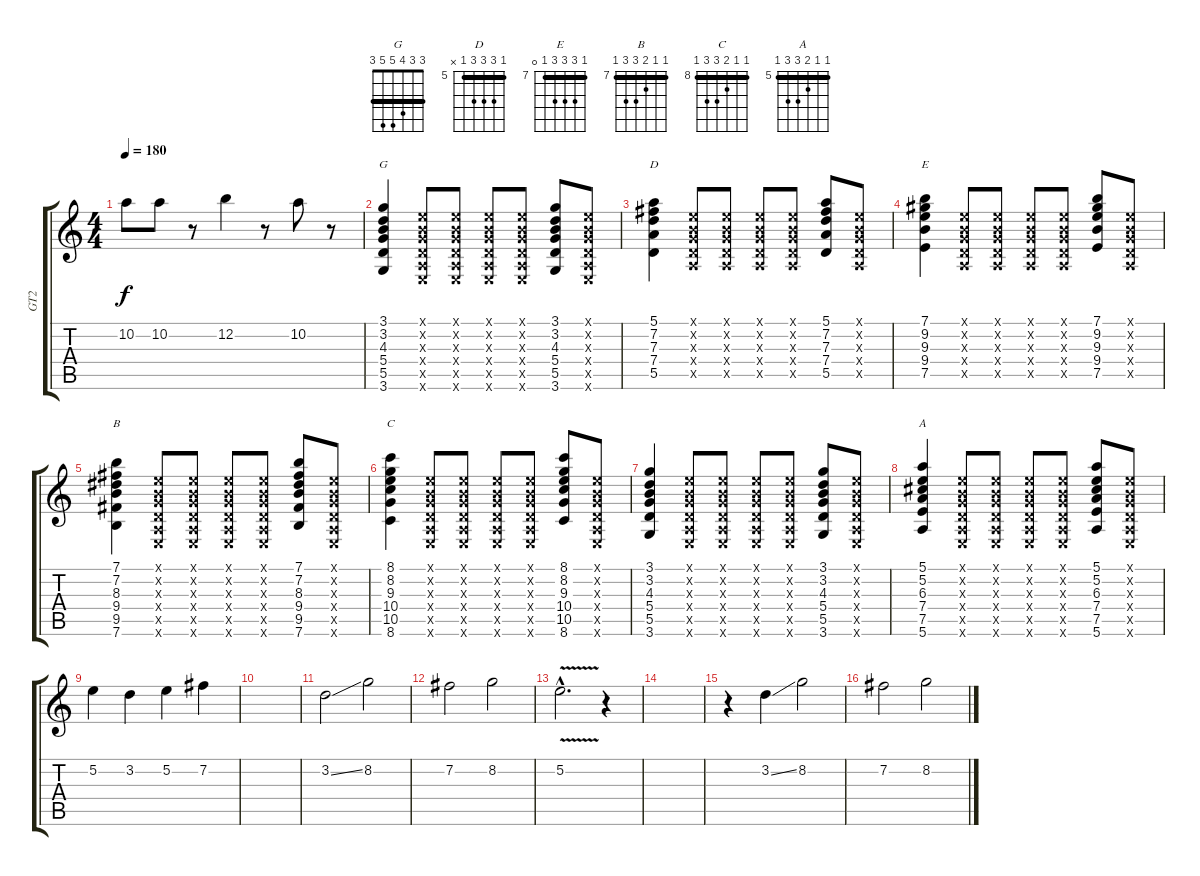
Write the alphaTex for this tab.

\track ("GT2" "GT2") {instrument distortionguitar}
\staff {score tabs}
\tuning (E4 B3 G3 D3 A2 E2) {hide}
\chord ("G" 3 3 4 5 5 3) {barre 3}
\chord ("D" 5 7 7 7 5 x) {firstfret 5 barre 5}
\chord ("E" 7 9 9 9 7 0) {firstfret 7 barre 7}
\chord ("B" 7 7 8 9 9 7) {firstfret 7 barre 7}
\chord ("C" 8 8 9 10 10 8) {firstfret 8 barre 8}
\chord ("A" 5 5 6 7 7 5) {firstfret 5 barre 5}
\ts (4 4)
\tempo 180
\clef g2
\ks c
10.2.8{dy f} 10.2.8 r.8 12.2.4 r.8 10.2.8 r.8 |
(3.1 3.2 4.3 5.4 5.5 3.6).4{ch "G"} (0.1{x} 0.2{x} 0.3{x} 0.4{x} 0.5{x} 0.6{x}).8 (0.1{x} 0.2{x} 0.3{x} 0.4{x} 0.5{x} 0.6{x}).8 (0.1{x} 0.2{x} 0.3{x} 0.4{x} 0.5{x} 0.6{x}).8 (0.1{x} 0.2{x} 0.3{x} 0.4{x} 0.5{x} 0.6{x}).8 (3.1 3.2 4.3 5.4 5.5 3.6).8 (0.1{x} 0.2{x} 0.3{x} 0.4{x} 0.5{x} 0.6{x}).8 |
(5.1 7.2 7.3 7.4 5.5).4{ch "D"} (0.1{x} 0.2{x} 0.3{x} 0.4{x} 0.5{x}).8 (0.1{x} 0.2{x} 0.3{x} 0.4{x} 0.5{x}).8 (0.1{x} 0.2{x} 0.3{x} 0.4{x} 0.5{x}).8 (0.1{x} 0.2{x} 0.3{x} 0.4{x} 0.5{x}).8 (5.1 7.2 7.3 7.4 5.5).8 (0.1{x} 0.2{x} 0.3{x} 0.4{x} 0.5{x}).8 |
(7.1 9.2 9.3 9.4 7.5).4{ch "E"} (0.1{x} 0.2{x} 0.3{x} 0.4{x} 0.5{x}).8 (0.1{x} 0.2{x} 0.3{x} 0.4{x} 0.5{x}).8 (0.1{x} 0.2{x} 0.3{x} 0.4{x} 0.5{x}).8 (0.1{x} 0.2{x} 0.3{x} 0.4{x} 0.5{x}).8 (7.1 9.2 9.3 9.4 7.5).8 (0.1{x} 0.2{x} 0.3{x} 0.4{x} 0.5{x}).8 |
(7.1 7.2 8.3 9.4 9.5 7.6).4{ch "B"} (0.1{x} 0.2{x} 0.3{x} 0.4{x} 0.5{x} 0.6{x}).8 (0.1{x} 0.2{x} 0.3{x} 0.4{x} 0.5{x} 0.6{x}).8 (0.1{x} 0.2{x} 0.3{x} 0.4{x} 0.5{x} 0.6{x}).8 (0.1{x} 0.2{x} 0.3{x} 0.4{x} 0.5{x} 0.6{x}).8 (7.1 7.2 8.3 9.4 9.5 7.6).8 (0.1{x} 0.2{x} 0.3{x} 0.4{x} 0.5{x} 0.6{x}).8 |
(8.1 8.2 9.3 10.4 10.5 8.6).4{ch "C"} (0.1{x} 0.2{x} 0.3{x} 0.4{x} 0.5{x} 0.6{x}).8 (0.1{x} 0.2{x} 0.3{x} 0.4{x} 0.5{x} 0.6{x}).8 (0.1{x} 0.2{x} 0.3{x} 0.4{x} 0.5{x} 0.6{x}).8 (0.1{x} 0.2{x} 0.3{x} 0.4{x} 0.5{x} 0.6{x}).8 (8.1 8.2 9.3 10.4 10.5 8.6).8 (0.1{x} 0.2{x} 0.3{x} 0.4{x} 0.5{x} 0.6{x}).8 |
(3.1 3.2 4.3 5.4 5.5 3.6).4 (0.1{x} 0.2{x} 0.3{x} 0.4{x} 0.5{x} 0.6{x}).8 (0.1{x} 0.2{x} 0.3{x} 0.4{x} 0.5{x} 0.6{x}).8 (0.1{x} 0.2{x} 0.3{x} 0.4{x} 0.5{x} 0.6{x}).8 (0.1{x} 0.2{x} 0.3{x} 0.4{x} 0.5{x} 0.6{x}).8 (3.1 3.2 4.3 5.4 5.5 3.6).8 (0.1{x} 0.2{x} 0.3{x} 0.4{x} 0.5{x} 0.6{x}).8 |
(5.1 5.2 6.3 7.4 7.5 5.6).4{ch "A"} (0.1{x} 0.2{x} 0.3{x} 0.4{x} 0.5{x} 0.6{x}).8 (0.1{x} 0.2{x} 0.3{x} 0.4{x} 0.5{x} 0.6{x}).8 (0.1{x} 0.2{x} 0.3{x} 0.4{x} 0.5{x} 0.6{x}).8 (0.1{x} 0.2{x} 0.3{x} 0.4{x} 0.5{x} 0.6{x}).8 (5.1 5.2 6.3 7.4 7.5 5.6).8 (0.1{x} 0.2{x} 0.3{x} 0.4{x} 0.5{x} 0.6{x}).8 |
5.2.4 3.2.4 5.2.4 7.2.4 |
|
3.2{ss}.2 8.2.2 |
7.2.2 8.2.2 |
5.2{v hac}.2{d} r.4 |
|
r.4 3.2{ss}.4 8.2.2 |
7.2.2 8.2.2
